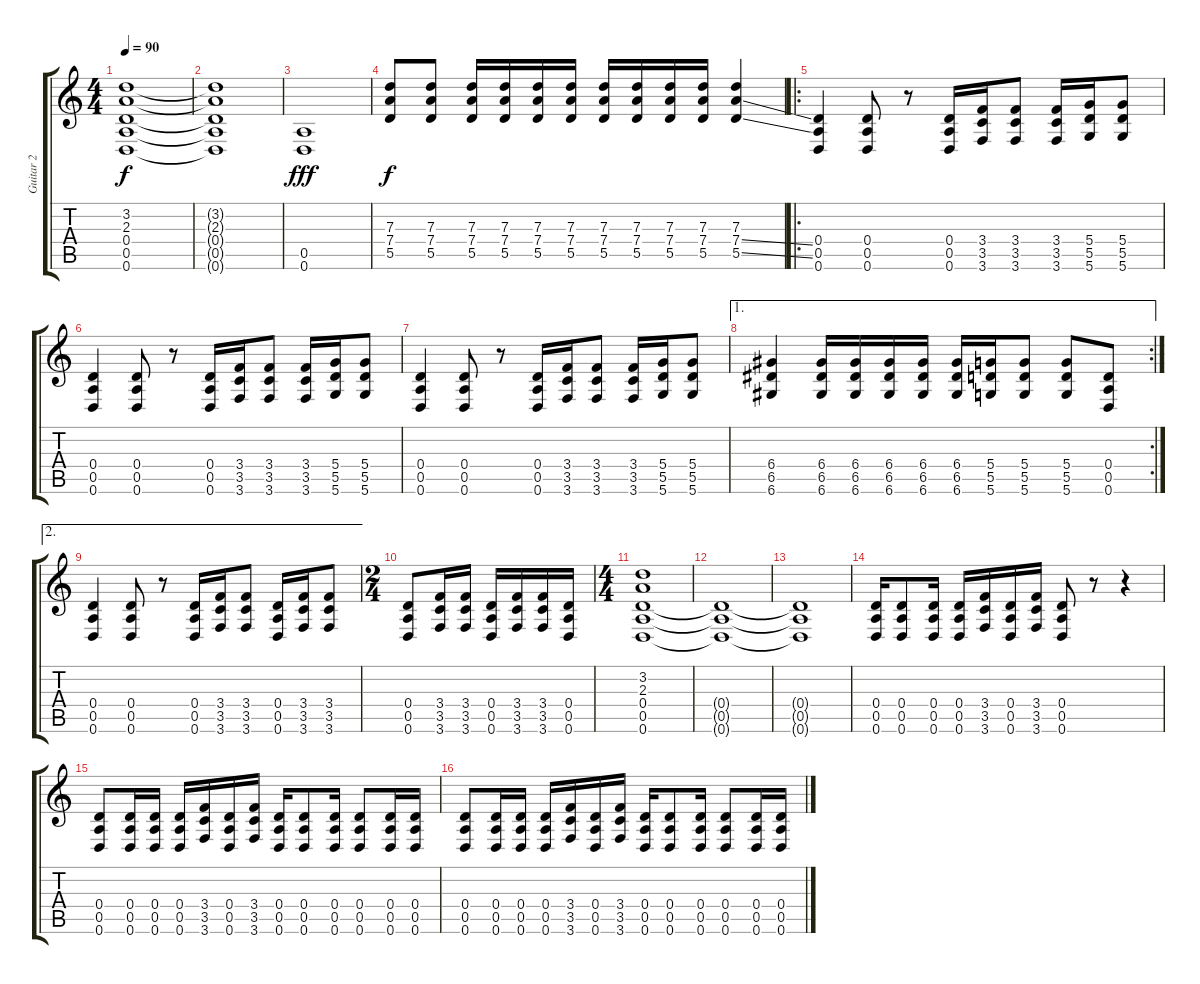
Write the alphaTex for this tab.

\track ("Guitar 2" "Guitar 2") {instrument distortionguitar}
\staff {score tabs}
\tuning (D4 B3 G3 D3 A2 D2) {hide}
\ts (4 4)
\tempo 90
\clef g2
\ks c
(3.2 2.3 0.4 0.5 0.6).1{dy f volume 10} |
(3.2{t} 2.3{t} 0.4{t} 0.5{t} 0.6{t}).1 |
(0.5 0.6).1{dy fff} |
(7.3 7.4 5.5).8{dy f volume 12} (7.3 7.4 5.5).8 (7.3 7.4 5.5).16 (7.3 7.4 5.5).16 (7.3 7.4 5.5).16 (7.3 7.4 5.5).16 (7.3 7.4 5.5).16 (7.3 7.4 5.5).16 (7.3 7.4 5.5).16 (7.3 7.4 5.5).16 (7.3 7.4{ss} 5.5{ss}).4 |
\ro
(0.4 0.5 0.6).4 (0.4 0.5 0.6).8 r.8 (0.4 0.5 0.6).16 (3.4 3.5 3.6).16 (3.4 3.5 3.6).8 (3.4 3.5 3.6).16 (5.4 5.5 5.6).16 (5.4 5.5 5.6).8 |
(0.4 0.5 0.6).4 (0.4 0.5 0.6).8 r.8 (0.4 0.5 0.6).16 (3.4 3.5 3.6).16 (3.4 3.5 3.6).8 (3.4 3.5 3.6).16 (5.4 5.5 5.6).16 (5.4 5.5 5.6).8 |
(0.4 0.5 0.6).4 (0.4 0.5 0.6).8 r.8 (0.4 0.5 0.6).16 (3.4 3.5 3.6).16 (3.4 3.5 3.6).8 (3.4 3.5 3.6).16 (5.4 5.5 5.6).16 (5.4 5.5 5.6).8 |
\ae 1
\rc 2
(6.4 6.5 6.6).4 (6.4 6.5 6.6).16 (6.4 6.5 6.6).16 (6.4 6.5 6.6).16 (6.4 6.5 6.6).16 (6.4 6.5 6.6).16 (5.4 5.5 5.6).16 (5.4 5.5 5.6).8 (5.4 5.5 5.6).8 (0.4 0.5 0.6).8 |
\ae 2
(0.4 0.5 0.6).4 (0.4 0.5 0.6).8 r.8 (0.4 0.5 0.6).16 (3.4 3.5 3.6).16 (3.4 3.5 3.6).8 (0.4 0.5 0.6).16 (3.4 3.5 3.6).16 (3.4 3.5 3.6).8 |
\ts (2 4)
(0.4 0.5 0.6).8 (3.4 3.5 3.6).16 (3.4 3.5 3.6).16 (0.4 0.5 0.6).16 (3.4 3.5 3.6).16 (3.4 3.5 3.6).16 (0.4 0.5 0.6).16 |
\ts (4 4)
(3.2 2.3 0.4 0.5 0.6).1 |
(0.4{t} 0.5{t} 0.6{t}).1 |
(0.4{t} 0.5{t} 0.6{t}).1 |
(0.4 0.5 0.6).16 (0.4 0.5 0.6).8 (0.4 0.5 0.6).16 (0.4 0.5 0.6).16 (3.4 3.5 3.6).16 (0.4 0.5 0.6).16 (3.4 3.5 3.6).16 (0.4 0.5 0.6).8 r.8 r.4 |
(0.4 0.5 0.6).8 (0.4 0.5 0.6).16 (0.4 0.5 0.6).16 (0.4 0.5 0.6).16 (3.4 3.5 3.6).16 (0.4 0.5 0.6).16 (3.4 3.5 3.6).16 (0.4 0.5 0.6).16 (0.4 0.5 0.6).8 (0.4 0.5 0.6).16 (0.4 0.5 0.6).8 (0.4 0.5 0.6).16 (0.4 0.5 0.6).16 |
(0.4 0.5 0.6).8 (0.4 0.5 0.6).16 (0.4 0.5 0.6).16 (0.4 0.5 0.6).16 (3.4 3.5 3.6).16 (0.4 0.5 0.6).16 (3.4 3.5 3.6).16 (0.4 0.5 0.6).16 (0.4 0.5 0.6).8 (0.4 0.5 0.6).16 (0.4 0.5 0.6).8 (0.4 0.5 0.6).16 (0.4 0.5 0.6).16
